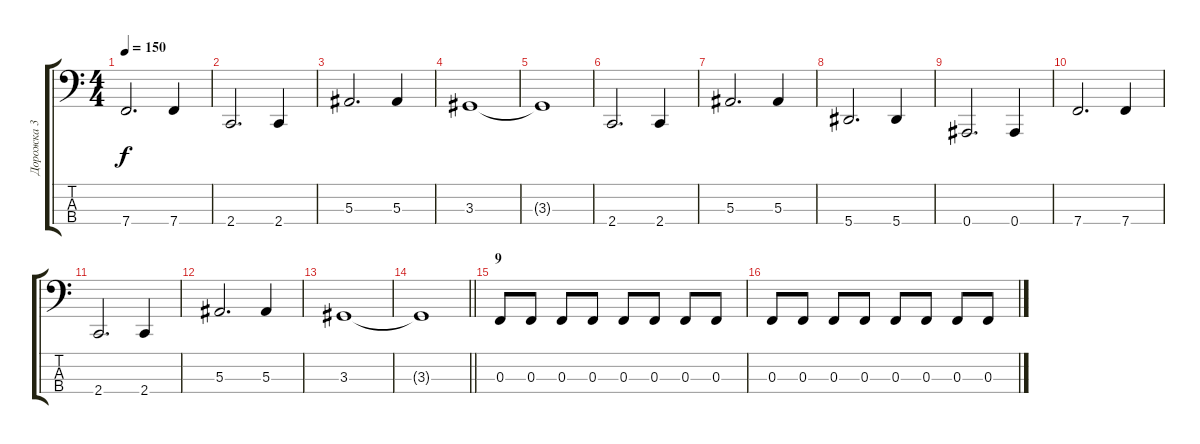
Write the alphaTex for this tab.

\track ("Дорожка 3" "Дорожка 3") {instrument electricbasspick}
\staff {score tabs}
\tuning (Eb2 Bb1 F1 Bb0) {hide}
\ts (4 4)
\tempo 150
\clef f4
\ks c
7.4.2{d dy f} 7.4.4 |
2.4.2{d} 2.4.4 |
5.3.2{d} 5.3.4 |
3.3.1 |
3.3{t}.1 |
2.4.2{d} 2.4.4 |
5.3.2{d} 5.3.4 |
5.4.2{d} 5.4.4 |
0.4.2{d} 0.4.4 |
7.4.2{d} 7.4.4 |
2.4.2{d} 2.4.4 |
5.3.2{d} 5.3.4 |
3.3.1 |
\barLineRight lightlight
3.3{t}.1 |
\section ("" "9")
0.3.8 0.3.8 0.3.8 0.3.8 0.3.8 0.3.8 0.3.8 0.3.8 |
0.3.8 0.3.8 0.3.8 0.3.8 0.3.8 0.3.8 0.3.8 0.3.8
